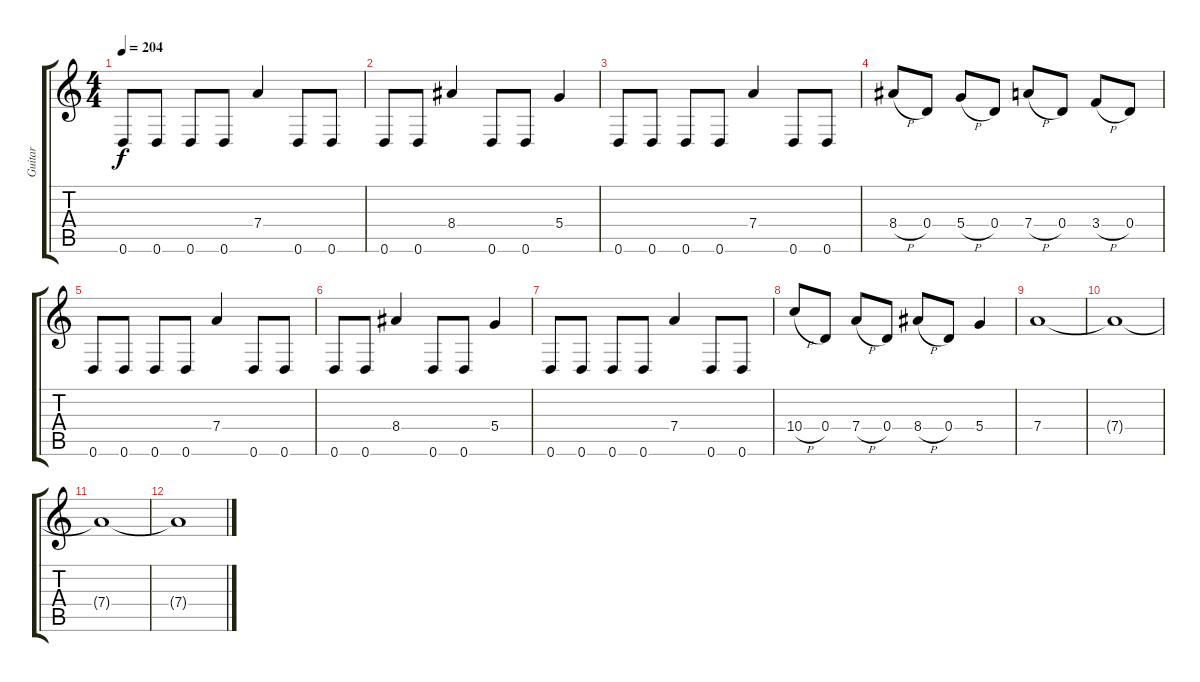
\track ("Guitar" "Guitar") {instrument distortionguitar}
\staff {score tabs}
\tuning (E4 B3 G3 D3 A2 D2) {hide}
\ts (4 4)
\tempo 204
\clef g2
\ks c
0.6.8{dy f} 0.6.8 0.6.8 0.6.8 7.4.4 0.6.8 0.6.8 |
0.6.8 0.6.8 8.4.4 0.6.8 0.6.8 5.4.4 |
0.6.8 0.6.8 0.6.8 0.6.8 7.4.4 0.6.8 0.6.8 |
8.4{h}.8 0.4.8 5.4{h}.8 0.4.8 7.4{h}.8 0.4.8 3.4{h}.8 0.4.8 |
0.6.8 0.6.8 0.6.8 0.6.8 7.4.4 0.6.8 0.6.8 |
0.6.8 0.6.8 8.4.4 0.6.8 0.6.8 5.4.4 |
0.6.8 0.6.8 0.6.8 0.6.8 7.4.4 0.6.8 0.6.8 |
10.4{h}.8 0.4.8 7.4{h}.8 0.4.8 8.4{h}.8 0.4.8 5.4.4 |
7.4.1 |
7.4{t}.1 |
7.4{t}.1 |
7.4{t}.1
